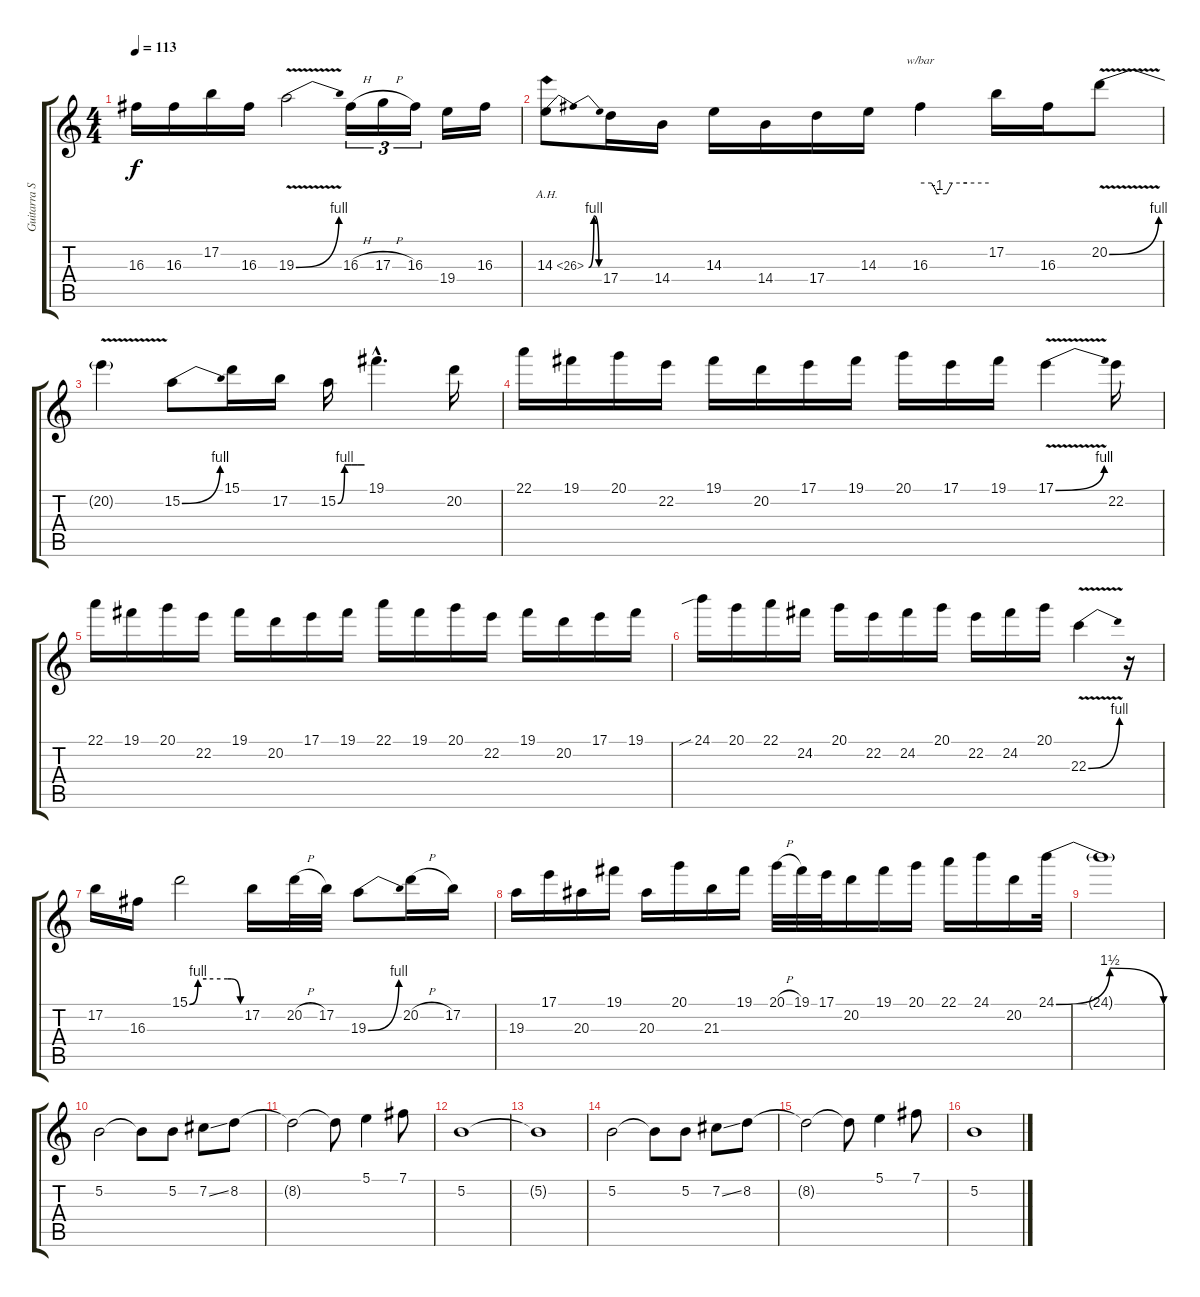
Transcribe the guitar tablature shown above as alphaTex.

\track ("Guitarra Solista" "Guitarra S") {instrument distortionguitar}
\staff {score tabs}
\tuning (B3 Gb3 D3 A2 E2 B1) {hide}
\ts (4 4)
\tempo 113
\clef g2
\ks c
16.3.16{dy f} 16.3.16 17.2.16 16.3.16 19.3{be (bend 0 0 60 4) v}.2 16.3{h}.16{tu (3 2)} 17.3{h}.16{tu (3 2)} 16.3.16{tu (3 2)} 19.4.16 16.3.16 |
14.3{be (bendrelease 0 0 15 4 30 4 60 0) ah 12}.8 17.4.16 14.4.16 14.3.16 14.4.16 17.4.16 14.3.16 16.3.4{tbe (custom default 0 0 10 0 15 -4 23 -4 28 0 41 0 60 0)} 17.2.16 16.3.16 20.2{be (bend 0 0 60 4) v}.8 |
20.2{t}.4 15.2{be (bend 0 0 60 4)}.8 15.1.16 17.2.16 15.2{be (custom 0 0 15 4 30 4 45 4 60 4)}.16 19.1{hac}.4{d} 20.2.16 |
22.1.16 19.1.16 20.1.16 22.2.16 19.1.16 20.2.16 17.1.16 19.1.16 20.1.16 17.1.16 19.1.16 17.1{be (bend 0 0 60 4) v}.4 22.2.16 |
22.1.16{volume 16 balance 0} 19.1.16 20.1.16 22.2.16 19.1.16 20.2.16 17.1.16 19.1.16 22.1.16 19.1.16 20.1.16 22.2.16 19.1.16 20.2.16 17.1.16 19.1.16 |
24.1{sib}.16 20.1.16 22.1.16 24.2.16 20.1.16 22.2.16 24.2.16 20.1.16 22.2.16 24.2.16 20.1.16 22.3{be (bend 0 0 60 4) v}.4 r.16 |
17.2.16{volume 16 balance 8} 16.3.16 15.1{be (custom 0 0 10 4 20 4 45 4 49 4 60 0)}.2 17.2.16 20.2{h}.32 17.2.32 19.3{be (bend 0 0 60 4)}.8 20.2{h}.16 17.2.16 |
19.3.16 17.1.16 20.3.16 19.1.16 20.3.16 20.1.16 21.3.16 19.1.16 20.1{h}.32 19.1.32 17.1.32 20.2.16 19.1.16 20.1.16 22.1.16 24.1.16 20.2.16 24.1{be (bendrelease 0 0 15 6 50 6 60 0)}.32 |
24.1{t}.1 |
5.2.2{volume 12} 5.2{t}.8 5.2.8 7.2{ss}.8 8.2.8 |
8.2{t}.2 8.2{t}.8 5.1.4 7.1.8 |
5.2.1 |
5.2{t}.1 |
5.2.2 5.2{t}.8 5.2.8 7.2{ss}.8 8.2.8 |
8.2{t}.2 8.2{t}.8 5.1.4 7.1.8 |
5.2.1
